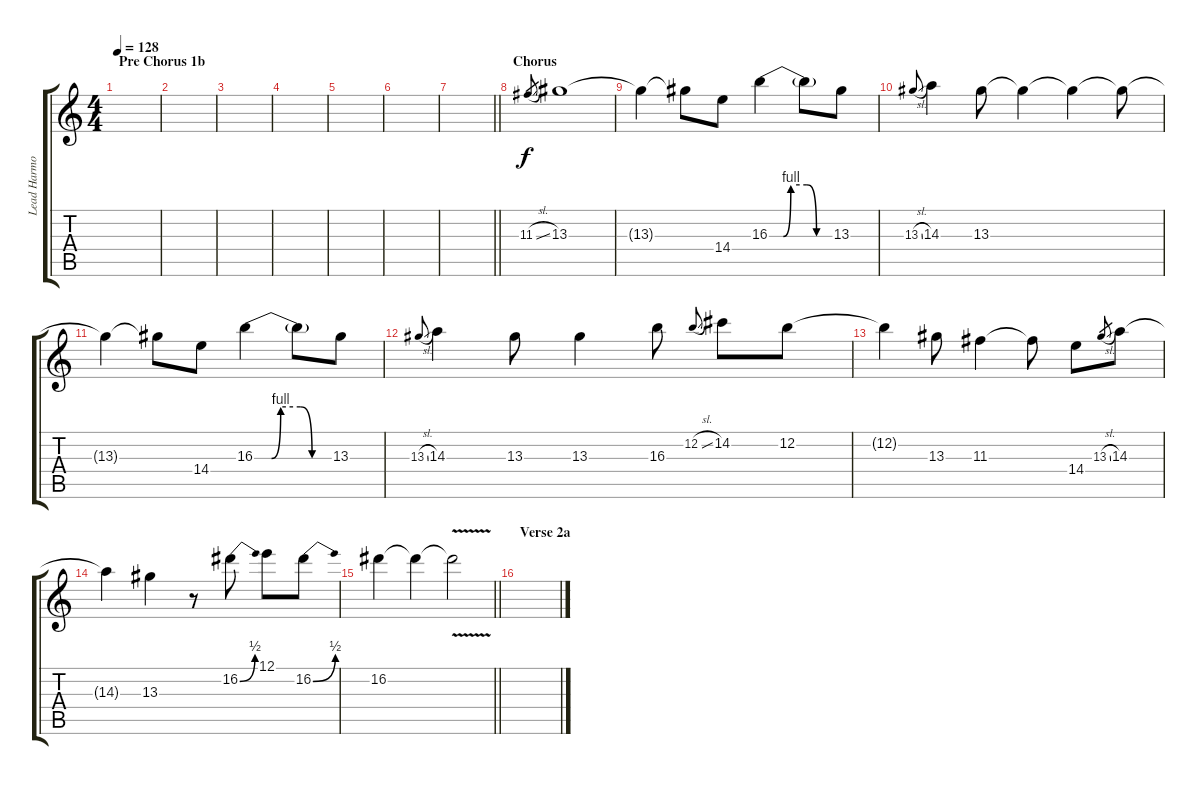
\track ("Lead Harmony Guitar" "Lead Harmo") {instrument overdrivenguitar}
\staff {score tabs}
\tuning (E4 B3 G3 D3 A2 E2) {hide}
\ts (4 4)
\section ("" "Pre Chorus 1b")
\tempo 128
\clef g2
\ks c
|
|
|
|
|
|
\barLineRight lightlight
|
\section ("" "Chorus")
11.3{sl}.8{gr} 13.3.1 |
13.3{t}.4 13.3{t}.8 14.4.8 16.3{be (custom 0 0 13 0 20 4 35 4 44 0 60 0)}.4 16.3{t}.8 13.3.8 |
13.3{sl}.8{gr onbeat} 14.3.4 13.3.8 13.3{t}.4 13.3{t}.4 13.3{t}.8 |
13.3{t}.4 13.3{t}.8 14.4.8 16.3{be (custom 0 0 13 0 20 4 35 4 44 0 60 0)}.4 16.3{t}.8 13.3.8 |
13.3{sl}.8{gr onbeat} 14.3.4 13.3.8 13.3.4 16.3.8 12.2{sl}.8{gr onbeat} 14.2.8 12.2.8 |
12.2{t}.4 13.3.8 11.3.4 11.3{t}.8 14.4.8 13.3{sl}.8{gr} 14.3.8 |
14.3{t}.4 13.3.4 r.8 16.2{be (bend 0 0 60 2)}.8 12.1.8 16.2{be (bend 0 0 60 2)}.8 |
\barLineRight lightlight
16.2.4 16.2{t}.4 16.2{v t}.2 |
\section ("" "Verse 2a")
